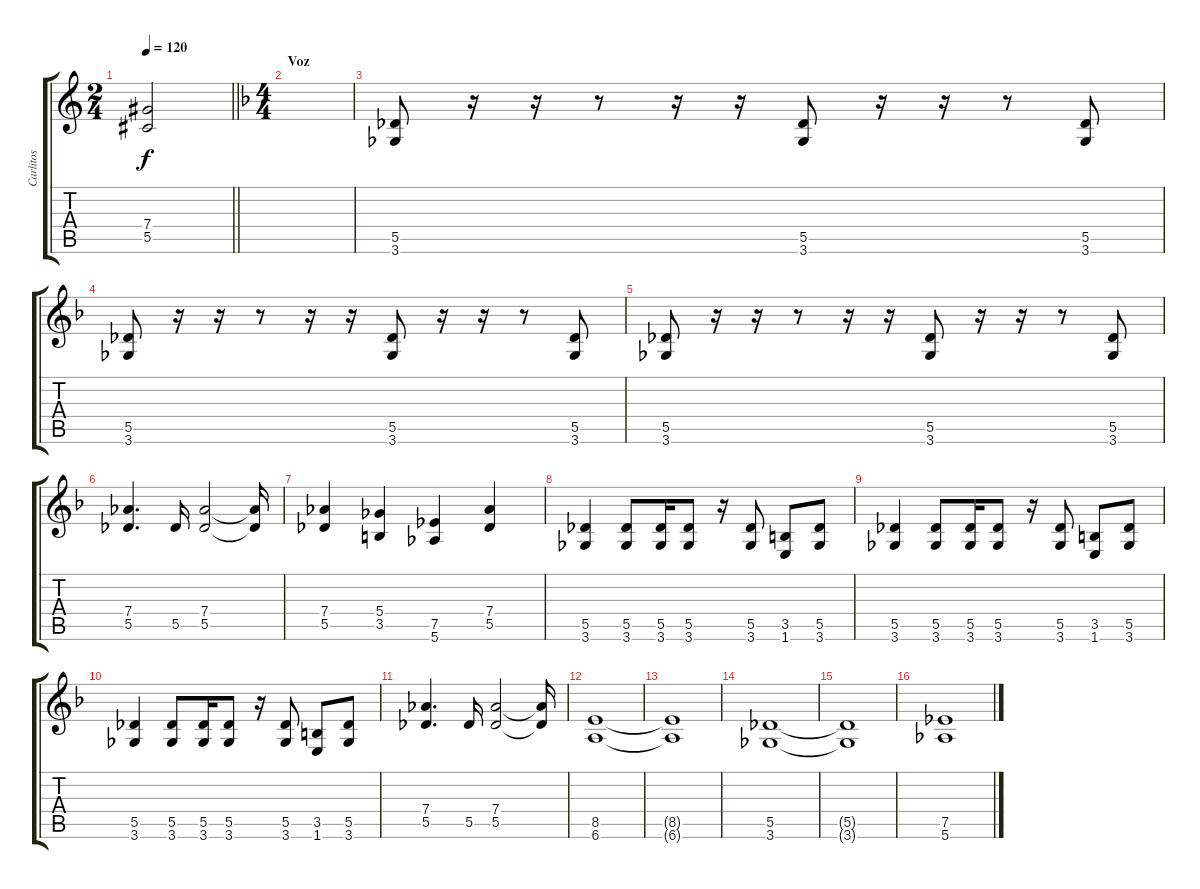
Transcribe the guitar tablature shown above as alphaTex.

\track ("Carlitos" "Carlitos") {instrument distortionguitar}
\staff {score tabs}
\tuning (Eb4 Bb3 Gb3 Db3 Ab2 Eb2) {hide}
\ts (2 4)
\tempo 120
\clef g2
\barLineRight lightlight
\ks c
(7.4{t} 5.5{t}).2{dy f} |
\ts (4 4)
\section ("" "Voz")
\ks dminor
|
(5.5 3.6).8 r.16 r.16 r.8 r.16 r.16 (5.5 3.6).8 r.16 r.16 r.8 (5.5 3.6).8 |
(5.5 3.6).8 r.16 r.16 r.8 r.16 r.16 (5.5 3.6).8 r.16 r.16 r.8 (5.5 3.6).8 |
(5.5 3.6).8 r.16 r.16 r.8 r.16 r.16 (5.5 3.6).8 r.16 r.16 r.8 (5.5 3.6).8 |
(7.4 5.5).4{d} 5.5.16 (7.4 5.5).2 (7.4{t} 5.5{t}).16 |
(7.4 5.5).4 (5.4 3.5).4 (7.5 5.6).4 (7.4 5.5).4 |
(5.5 3.6).4 (5.5 3.6).8 (5.5 3.6).16 (5.5 3.6).8 r.16 (5.5 3.6).8 (3.5 1.6).8 (5.5 3.6).8 |
(5.5 3.6).4 (5.5 3.6).8 (5.5 3.6).16 (5.5 3.6).8 r.16 (5.5 3.6).8 (3.5 1.6).8 (5.5 3.6).8 |
(5.5 3.6).4 (5.5 3.6).8 (5.5 3.6).16 (5.5 3.6).8 r.16 (5.5 3.6).8 (3.5 1.6).8 (5.5 3.6).8 |
(7.4 5.5).4{d} 5.5.16 (7.4 5.5).2 (7.4{t} 5.5{t}).16 |
(8.5 6.6).1 |
(8.5{t} 6.6{t}).1 |
(5.5 3.6).1 |
(5.5{t} 3.6{t}).1 |
(7.5 5.6).1
